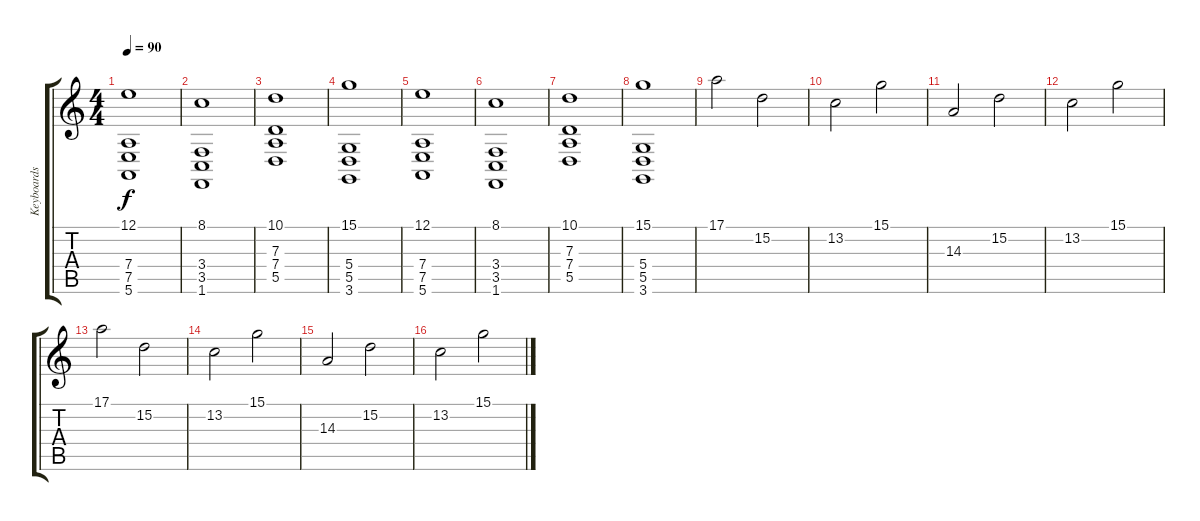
\track ("Keyboards" "Keyboards") {instrument stringensemble1}
\staff {score tabs}
\tuning (E4 B3 G3 D3 A2 E2) {hide}
\ts (4 4)
\tempo 90
\clef g2
\ks c
(12.1 7.4 7.5 5.6).1{dy f} |
(8.1 3.4 3.5 1.6).1 |
(10.1 7.3 7.4 5.5).1 |
(15.1 5.4 5.5 3.6).1 |
(12.1 7.4 7.5 5.6).1 |
(8.1 3.4 3.5 1.6).1 |
(10.1 7.3 7.4 5.5).1 |
(15.1 5.4 5.5 3.6).1 |
17.1.2 15.2.2 |
13.2.2 15.1.2 |
14.3.2 15.2.2 |
13.2.2 15.1.2 |
17.1.2 15.2.2 |
13.2.2 15.1.2 |
14.3.2 15.2.2 |
13.2.2 15.1.2
